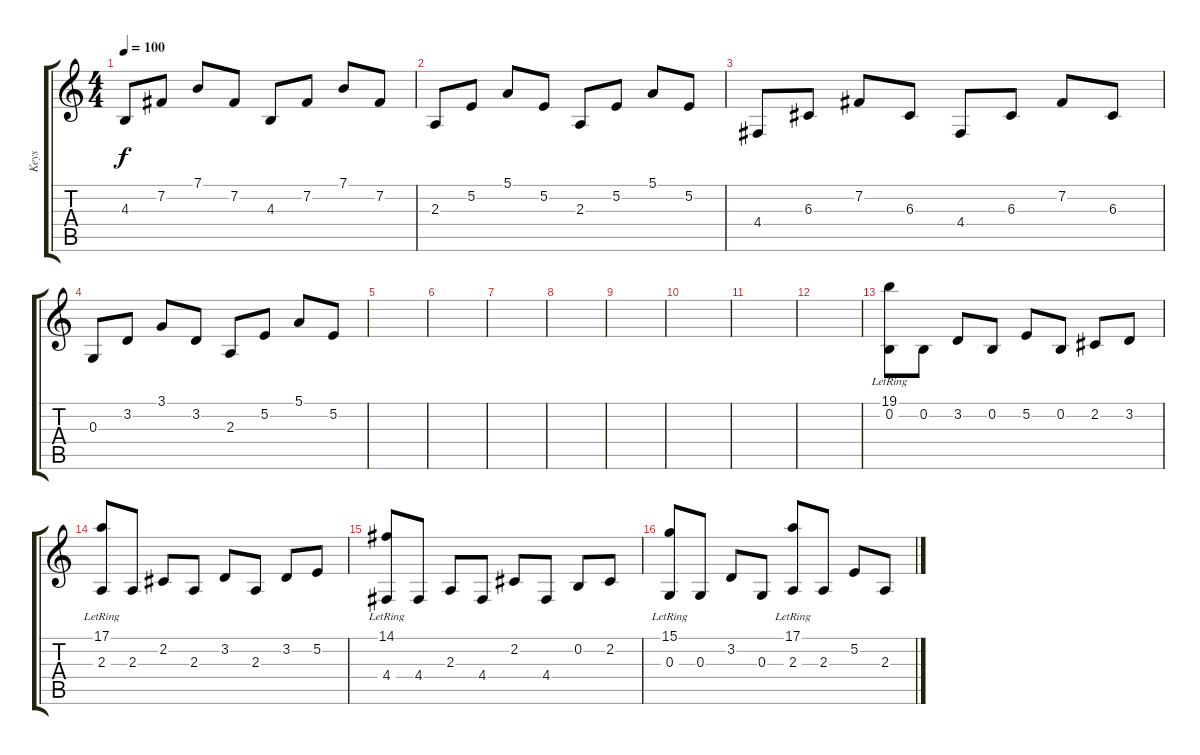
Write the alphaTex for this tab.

\track ("Keys" "Keys") {instrument stringensemble1}
\staff {score tabs}
\tuning (E4 B3 G3 D3 A2 E2) {hide}
\ts (4 4)
\tempo 100
\clef g2
\ks c
4.3.8{dy f} 7.2.8 7.1.8 7.2.8 4.3.8 7.2.8 7.1.8 7.2.8 |
2.3.8 5.2.8 5.1.8 5.2.8 2.3.8 5.2.8 5.1.8 5.2.8 |
4.4.8 6.3.8 7.2.8 6.3.8 4.4.8 6.3.8 7.2.8 6.3.8 |
0.3.8 3.2.8 3.1.8 3.2.8 2.3.8 5.2.8 5.1.8 5.2.8 |
|
|
|
|
|
|
|
|
(19.1{lr} 0.2).8 0.2.8 3.2.8 0.2.8 5.2.8 0.2.8 2.2.8 3.2.8 |
(17.1{lr} 2.3).8 2.3.8 2.2.8 2.3.8 3.2.8 2.3.8 3.2.8 5.2.8 |
(14.1{lr} 4.4).8 4.4.8 2.3.8 4.4.8 2.2.8 4.4.8 0.2.8 2.2.8 |
(15.1{lr} 0.3).8 0.3.8 3.2.8 0.3.8 (17.1{lr} 2.3).8 2.3.8 5.2.8 2.3.8
